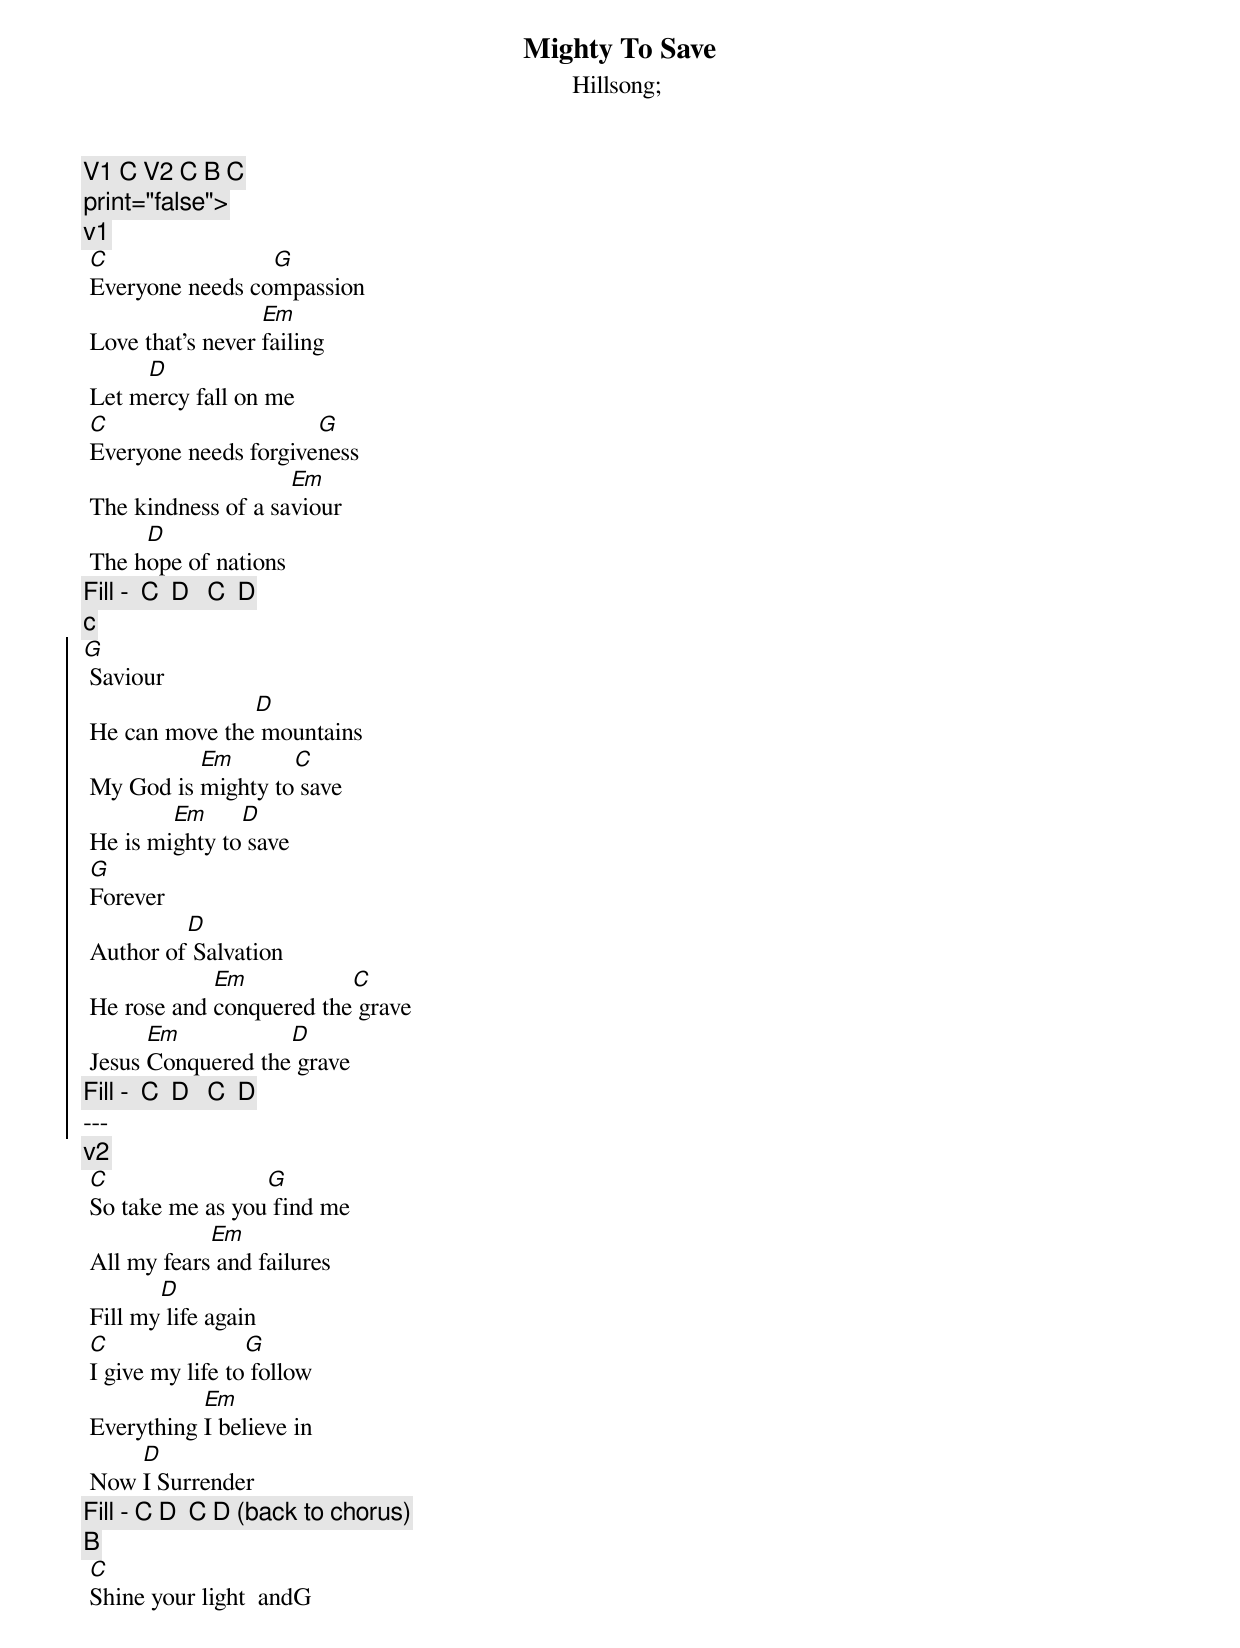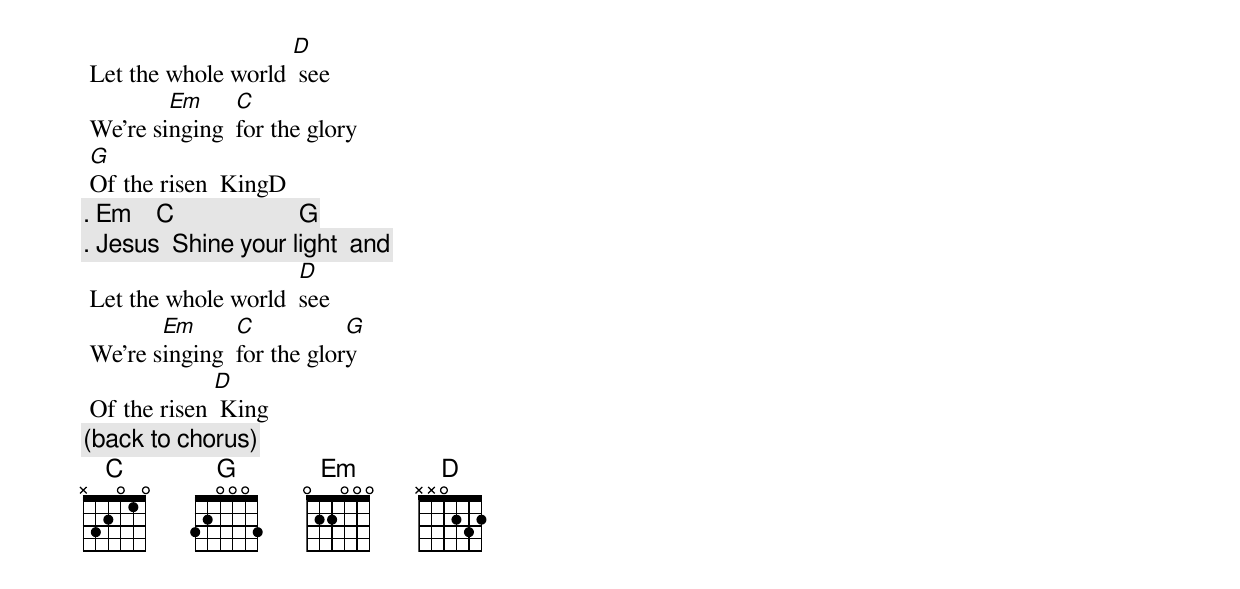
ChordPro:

{title:Mighty To Save}
{subtitle:Hillsong}
{subtitle:}
{comment:V1 C V2 C B C}
{comment:}
{comment:print="false">}
{comment:v1}
 [C]Everyone needs co[G]mpassion
 Love that's never [Em]failing
 Let m[D]ercy fall on me
 [C]Everyone needs forgive[G]ness
 The kindness of a sa[Em]viour
 The h[D]ope of nations
{comment:Fill -  C  D   C  D}
{comment:c}
{soc}
[G] Saviour
 He can move the[D] mountains
 My God is [Em]mighty to[C] save
 He is mi[Em]ghty to[D] save
 [G]Forever
 Author of[D] Salvation
 He rose and [Em]conquered the[C] grave
 Jesus [Em]Conquered the[D] grave
{comment:Fill -  C  D   C  D}
---
{eoc}
{comment:v2}
 [C]So take me as you[G] find me
 All my fears[Em] and failures
 Fill my[D] life again
 [C]I give my life to[G] follow
 Everything [Em]I believe in
 Now [D]I Surrender
{comment:Fill - C D  C D (back to chorus)}
{comment:B}
 [C]Shine your light  andG
 Let the whole world [D] see
 We're si[Em]nging  [C]for the glory
 [G]Of the risen  KingD
{comment:. Em    C                    G}
{comment:. Jesus  Shine your light  and}
 Let the whole world  [D]see
 We're s[Em]inging  [C]for the glor[G]y
 Of the risen [D] King
{comment:(back to chorus)}
